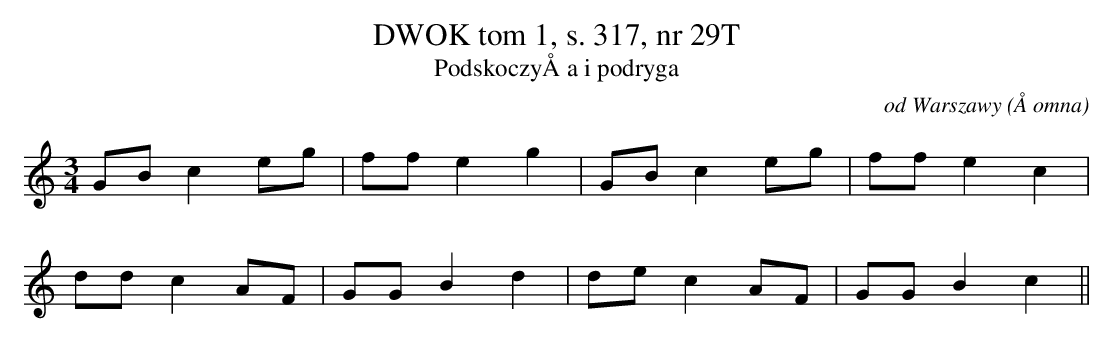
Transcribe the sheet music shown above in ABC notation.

X:1
T: DWOK tom 1, s. 317, nr 29T
T: PodskoczyÅa i podryga
O: od Warszawy (Åomna)
M: 3/4
L: 1/8
K: C
GBc2eg | ffe2g2 | GBc2eg | ffe2c2 |
ddc2AF | GGB2d2 | dec2AF | GGB2c2||
